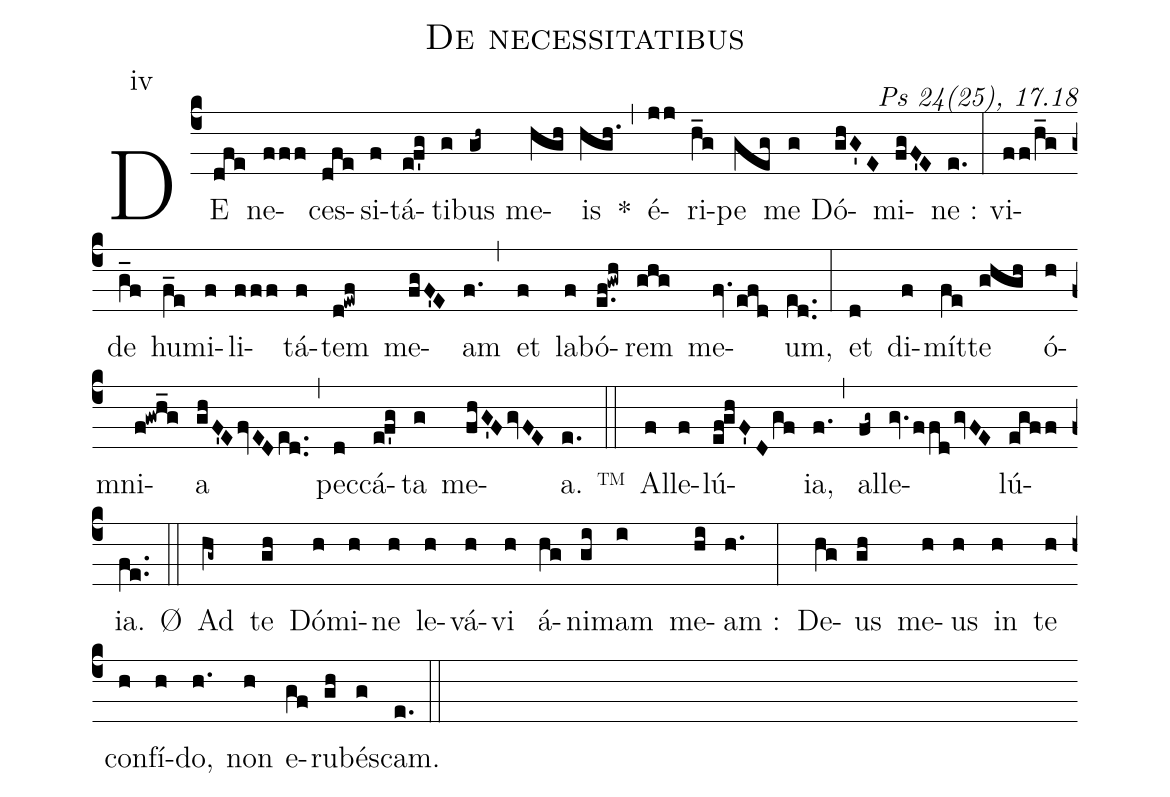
name:De necessitatibus;
commentary: Ps 24(25), 17.18;
mode:iv;
%%
(c4) DE(dfe) ne(fff)ces(dfe)si(f)tá(e!f'g)ti(g)bus(gh~) me(hgh)is(hgh.) *(,) é(jj)ri(h_g)pe(geg) me(g) Dó(ghG'E)mi(fgF'E)ne~:(e.) (:) vi(ff/h_g)de(g_f) hu(f_e)mi(f)li(fff)tá(f)tem(d!ewf) me(fgF'E)am(f.) (,) et(f) la(f)bó(e.f!gwh)rem(ghg) me(fv.efd)um,(ed..) (:) et(d) di(f)mít(fe)te(ghgh) ó(h)mni(f!gwh_g)a(ghF'EfvEDed..) (,) pec(d)cá(e!f'g)ta(g) me(fhG'FgvFE)a.(e.) ™(::) Al(f)le(f)lú(ef!ghF'Dgf)ia,(f.) (,) al(fg~)le(gv.ffdgvFE)lú(egff)ia.(fe..) Ø(::) Ad(hg~) te(gh) Dó(h)mi(h)ne(h) le(h)vá(h)vi(h) á(hg)ni(gi)mam(i) me(hi)am~:(h.) (:) De(hg)us(gh) me(h)us(h) in(h) te(h) con(h)fí(h)do,(h.) non(h) e(gf)ru(gh)bé(g)scam.(e.) (::)
